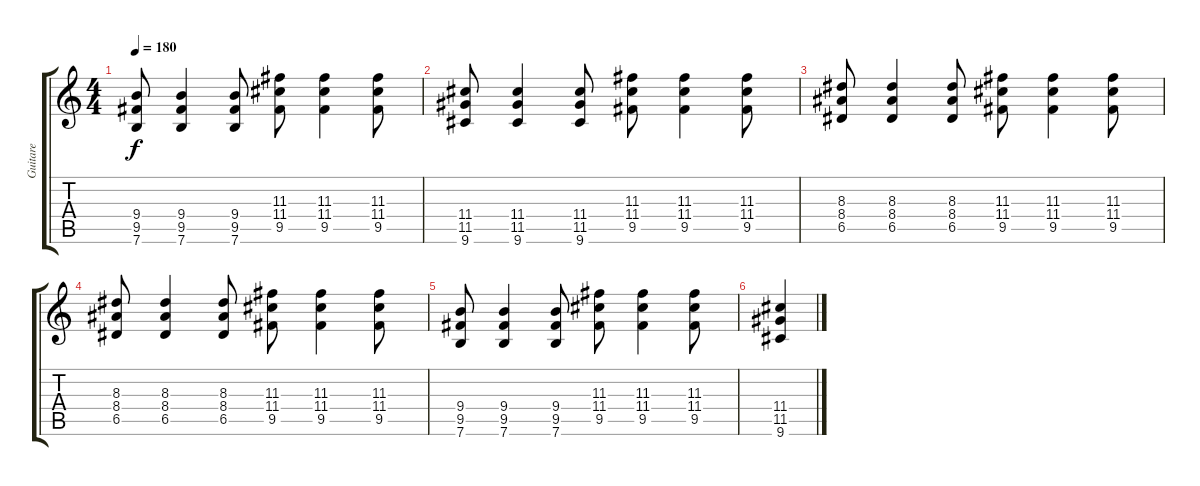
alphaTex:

\track ("Guitare" "Guitare") {instrument distortionguitar}
\staff {score tabs}
\tuning (E4 B3 G3 D3 A2 E2) {hide}
\ts (4 4)
\tempo 180
\clef g2
\ks c
(9.4 9.5 7.6).8{dy f} (9.4 9.5 7.6).4 (9.4 9.5 7.6).8 (11.3 11.4 9.5).8 (11.3 11.4 9.5).4 (11.3 11.4 9.5).8 |
(11.4 11.5 9.6).8 (11.4 11.5 9.6).4 (11.4 11.5 9.6).8 (11.3 11.4 9.5).8 (11.3 11.4 9.5).4 (11.3 11.4 9.5).8 |
(8.3 8.4 6.5).8 (8.3 8.4 6.5).4 (8.3 8.4 6.5).8 (11.3 11.4 9.5).8 (11.3 11.4 9.5).4 (11.3 11.4 9.5).8 |
(8.3 8.4 6.5).8 (8.3 8.4 6.5).4 (8.3 8.4 6.5).8 (11.3 11.4 9.5).8 (11.3 11.4 9.5).4 (11.3 11.4 9.5).8 |
(9.4 9.5 7.6).8 (9.4 9.5 7.6).4 (9.4 9.5 7.6).8 (11.3 11.4 9.5).8 (11.3 11.4 9.5).4 (11.3 11.4 9.5).8 |
(11.4 11.5 9.6).4
